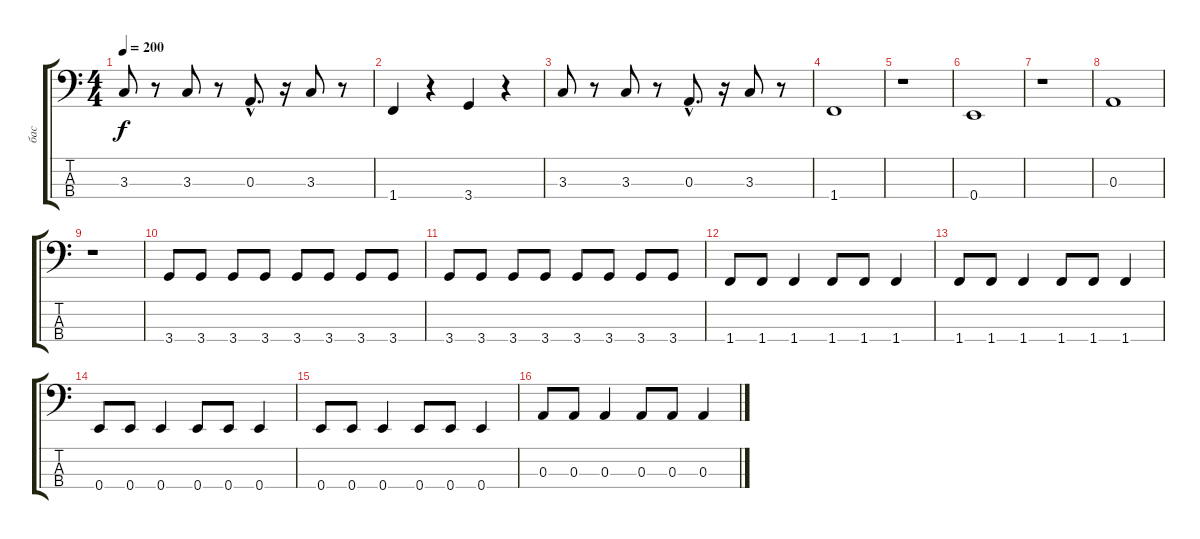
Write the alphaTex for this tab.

\track ("бас" "бас") {instrument electricbasspick}
\staff {score tabs}
\tuning (G2 D2 A1 E1) {hide}
\ts (4 4)
\tempo 200
\clef f4
\ks c
3.3.8{dy f} r.8 3.3.8 r.8 0.3{hac}.8{d} r.16 3.3.8 r.8 |
1.4.4 r.4 3.4.4 r.4 |
3.3.8 r.8 3.3.8 r.8 0.3{hac}.8{d} r.16 3.3.8 r.8 |
1.4.1 |
r.1 |
0.4.1 |
r.1 |
0.3.1 |
r.1 |
3.4.8 3.4.8 3.4.8 3.4.8 3.4.8 3.4.8 3.4.8 3.4.8 |
3.4.8 3.4.8 3.4.8 3.4.8 3.4.8 3.4.8 3.4.8 3.4.8 |
1.4.8 1.4.8 1.4.4 1.4.8 1.4.8 1.4.4 |
1.4.8 1.4.8 1.4.4 1.4.8 1.4.8 1.4.4 |
0.4.8 0.4.8 0.4.4 0.4.8 0.4.8 0.4.4 |
0.4.8 0.4.8 0.4.4 0.4.8 0.4.8 0.4.4 |
0.3.8 0.3.8 0.3.4 0.3.8 0.3.8 0.3.4
